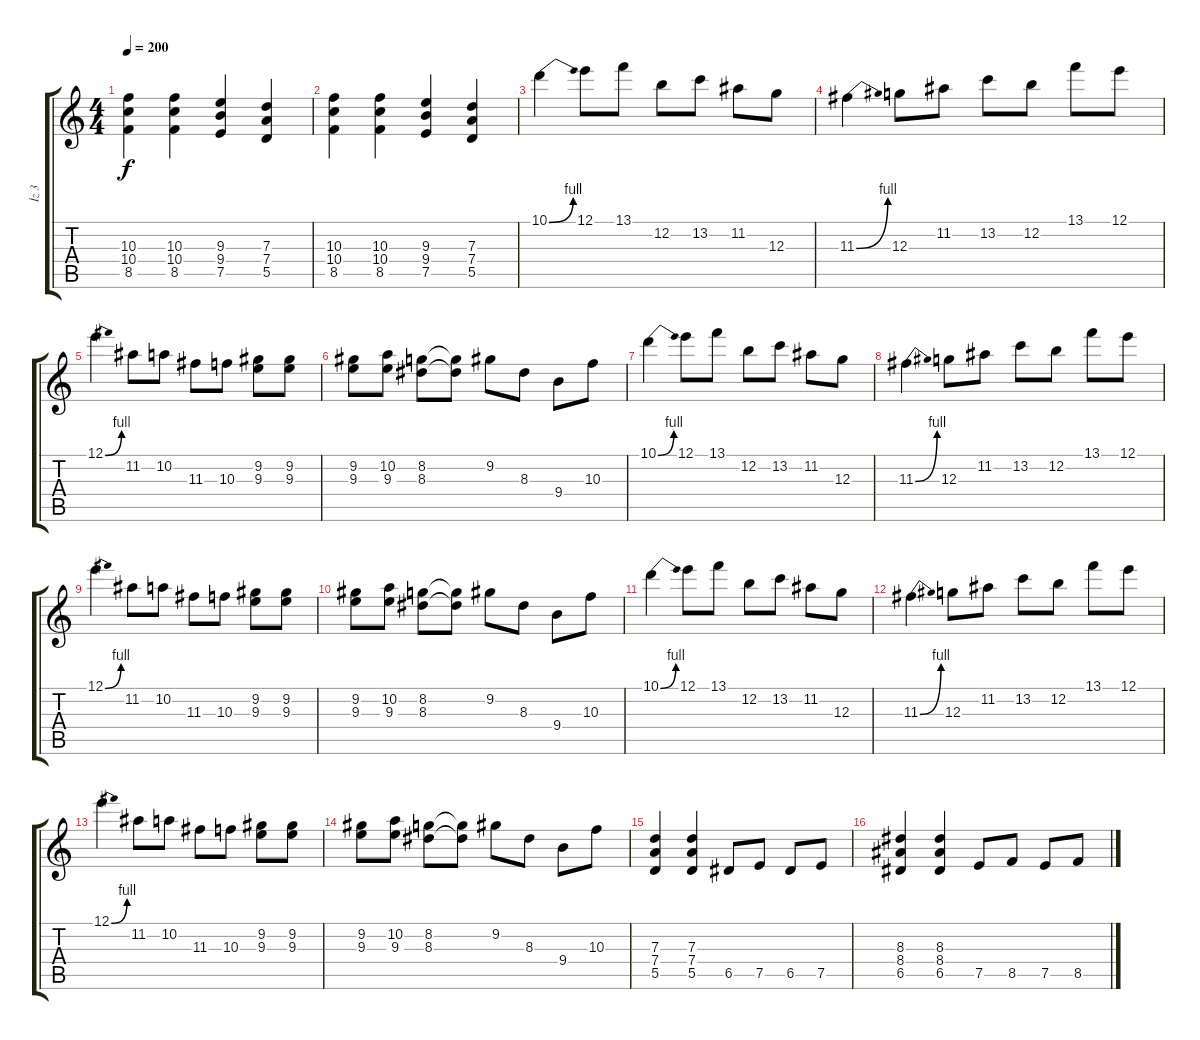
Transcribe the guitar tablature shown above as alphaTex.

\track ("İz 3" "İz 3") {instrument distortionguitar}
\staff {score tabs}
\tuning (E4 B3 G3 D3 A2 E2) {hide}
\ts (4 4)
\tempo 200
\clef g2
\ks c
(10.3 10.4 8.5).4{dy f} (10.3 10.4 8.5).4 (9.3 9.4 7.5).4 (7.3 7.4 5.5).4 |
(10.3 10.4 8.5).4 (10.3 10.4 8.5).4 (9.3 9.4 7.5).4 (7.3 7.4 5.5).4 |
10.1{be (bend 0 0 60 4)}.4 12.1.8 13.1.8 12.2.8 13.2.8 11.2.8 12.3.8 |
11.3{be (bend 0 0 60 4)}.4 12.3.8 11.2.8 13.2.8 12.2.8 13.1.8 12.1.8 |
12.1{be (bend 0 0 60 4)}.4 11.2.8 10.2.8 11.3.8 10.3.8 (9.2 9.3).8 (9.2 9.3).8 |
(9.2 9.3).8 (10.2 9.3).8 (8.2 8.3).8 (8.2{t} 8.3{t}).8 9.2.8 8.3.8 9.4.8 10.3.8 |
10.1{be (bend 0 0 60 4)}.4 12.1.8 13.1.8 12.2.8 13.2.8 11.2.8 12.3.8 |
11.3{be (bend 0 0 60 4)}.4 12.3.8 11.2.8 13.2.8 12.2.8 13.1.8 12.1.8 |
12.1{be (bend 0 0 60 4)}.4 11.2.8 10.2.8 11.3.8 10.3.8 (9.2 9.3).8 (9.2 9.3).8 |
(9.2 9.3).8 (10.2 9.3).8 (8.2 8.3).8 (8.2{t} 8.3{t}).8 9.2.8 8.3.8 9.4.8 10.3.8 |
10.1{be (bend 0 0 60 4)}.4 12.1.8 13.1.8 12.2.8 13.2.8 11.2.8 12.3.8 |
11.3{be (bend 0 0 60 4)}.4 12.3.8 11.2.8 13.2.8 12.2.8 13.1.8 12.1.8 |
12.1{be (bend 0 0 60 4)}.4 11.2.8 10.2.8 11.3.8 10.3.8 (9.2 9.3).8 (9.2 9.3).8 |
(9.2 9.3).8 (10.2 9.3).8 (8.2 8.3).8 (8.2{t} 8.3{t}).8 9.2.8 8.3.8 9.4.8 10.3.8 |
(7.3 7.4 5.5).4 (7.3 7.4 5.5).4 6.5.8 7.5.8 6.5.8 7.5.8 |
(8.3 8.4 6.5).4 (8.3 8.4 6.5).4 7.5.8 8.5.8 7.5.8 8.5.8
